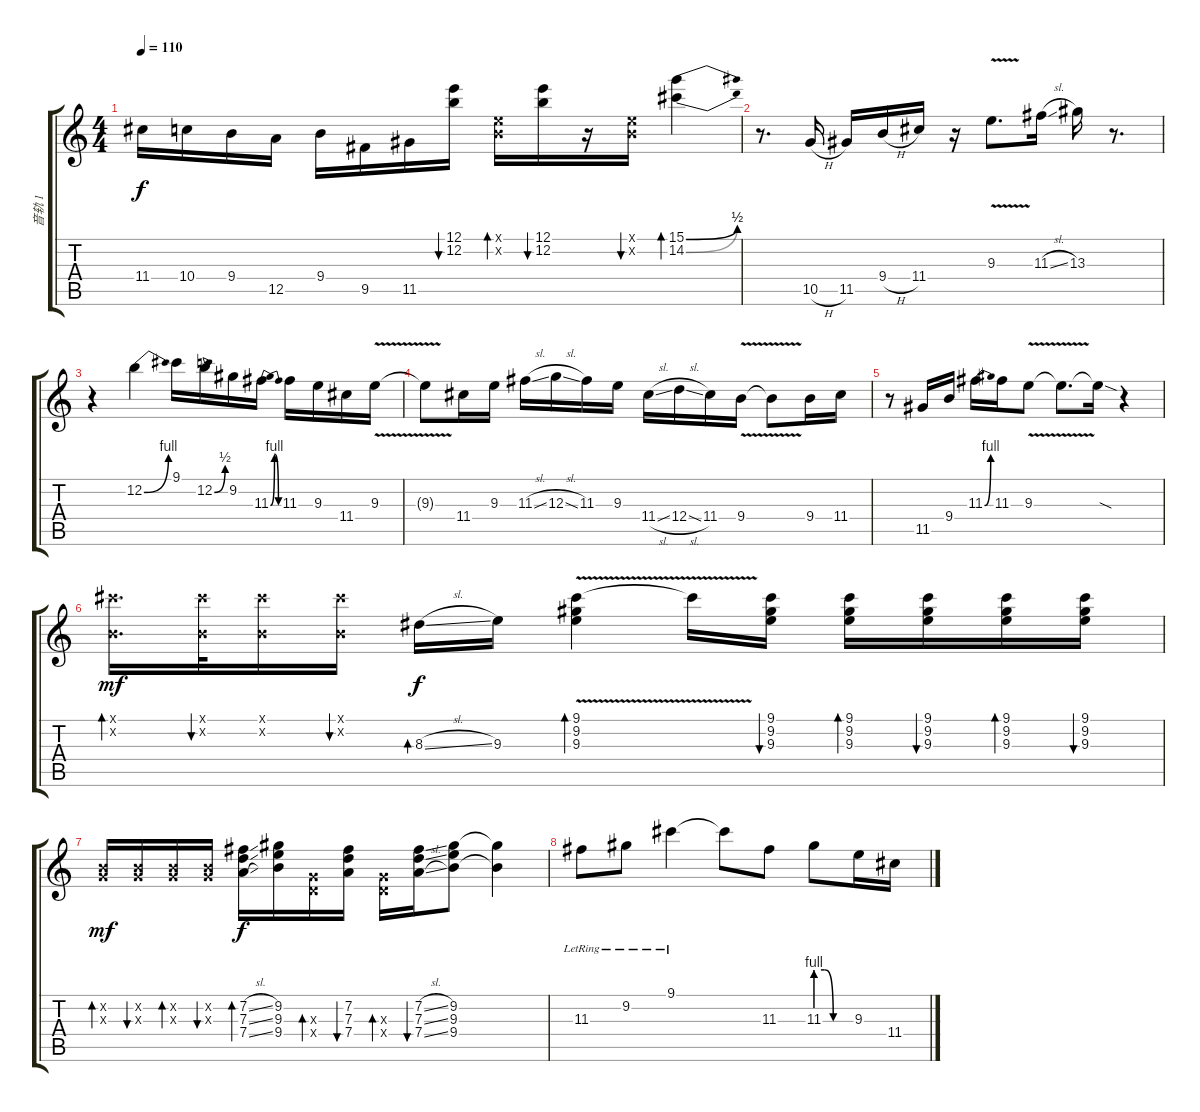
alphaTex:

\track ("音轨 1" "音轨 1") {instrument acousticguitarsteel}
\staff {score tabs}
\tuning (E4 B3 G3 D3 A2 E2) {hide}
\ts (4 4)
\tempo 110
\clef g2
\ks c
11.4.16{dy f} 10.4.16 9.4.16 12.5.16 9.4.16 9.5.16 11.5.16 (12.1 12.2).16{bu 60} (0.1{x} 0.2{x}).16{bd 60} (12.1 12.2).16{bu 60} r.16 (0.1{x} 0.2{x}).16{bu 60} (15.1{be (bend 0 0 60 2)} 14.2{be (bend 0 0 60 2)}).4{bd 60} |
r.8{d} 10.5{h}.16 11.5.16 9.4{h}.16 11.4.16 r.16 9.3{v}.8{d} 11.3{sl}.16 13.3.16 r.8{d} |
r.4 12.2{be (bend 0 0 60 4)}.4 9.1.16 12.2{be (bend 0 0 60 2)}.16 9.2.16 11.3{be (bendrelease 0 0 20 4 40 4 60 0)}.16 11.3.16 9.3.16 11.4.16 9.3{v}.16 |
9.3{t}.8 11.4.16 9.3.16 11.3{sl}.16 12.3{sl}.16 11.3.16 9.3.16 11.4{sl}.16 12.4{sl}.16 11.4.16 9.4{v}.16 9.4{t}.8 9.4.16 11.4.16 |
r.8 11.5.16 9.4.16 11.3{be (bend 0 0 60 4)}.16 11.3.16 9.3{v}.8 9.3{t}.8{d} 9.3{sod t}.16 r.4 |
(9.1{x} 0.2{x}).16{d bd 30 dy mf} (9.1{x} 0.2{x}).32{bu 30} (9.1{x} 0.2{x}).16 (9.1{x} 0.2{x}).16{bu 30} 8.3{sl}.16{bd 60 dy f} 9.3.16 (9.1{v} 9.2{v} 9.3).4{bd 30} 9.1{t}.16 (9.1 9.2 9.3).16{bu 30} (9.1 9.2 9.3).16{bd 30} (9.1 9.2 9.3).16{bu 30} (9.1 9.2 9.3).16{bd 60} (9.1 9.2 9.3).16{bu 60} |
(0.2{x} 0.3{x}).16{bd 30 dy mf} (0.2{x} 0.3{x}).16{bu 30} (0.2{x} 0.3{x}).16{bd 30} (0.2{x} 0.3{x}).16{bu 30} (7.2{sl} 7.3{sl} 7.4{sl}).16{bd 30 dy f} (9.2 9.3 9.4).16 (0.3{x} 0.4{x}).16{bd 30} (7.2 7.3 7.4).16{bu 30} (0.3{x} 0.4{x}).16{bd 30} (7.2{sl} 7.3{ss} 7.4{sl}).16{bu 30} (9.2 9.3 9.4).8 (9.2{t} 9.4{t}).4 |
11.3{lr}.8 9.2{lr}.8 9.1{lr}.4 9.1{t}.8 11.3.8 11.3{be (custom 0 4 15 4 30 0 60 0)}.8 9.3.16 11.4.16
